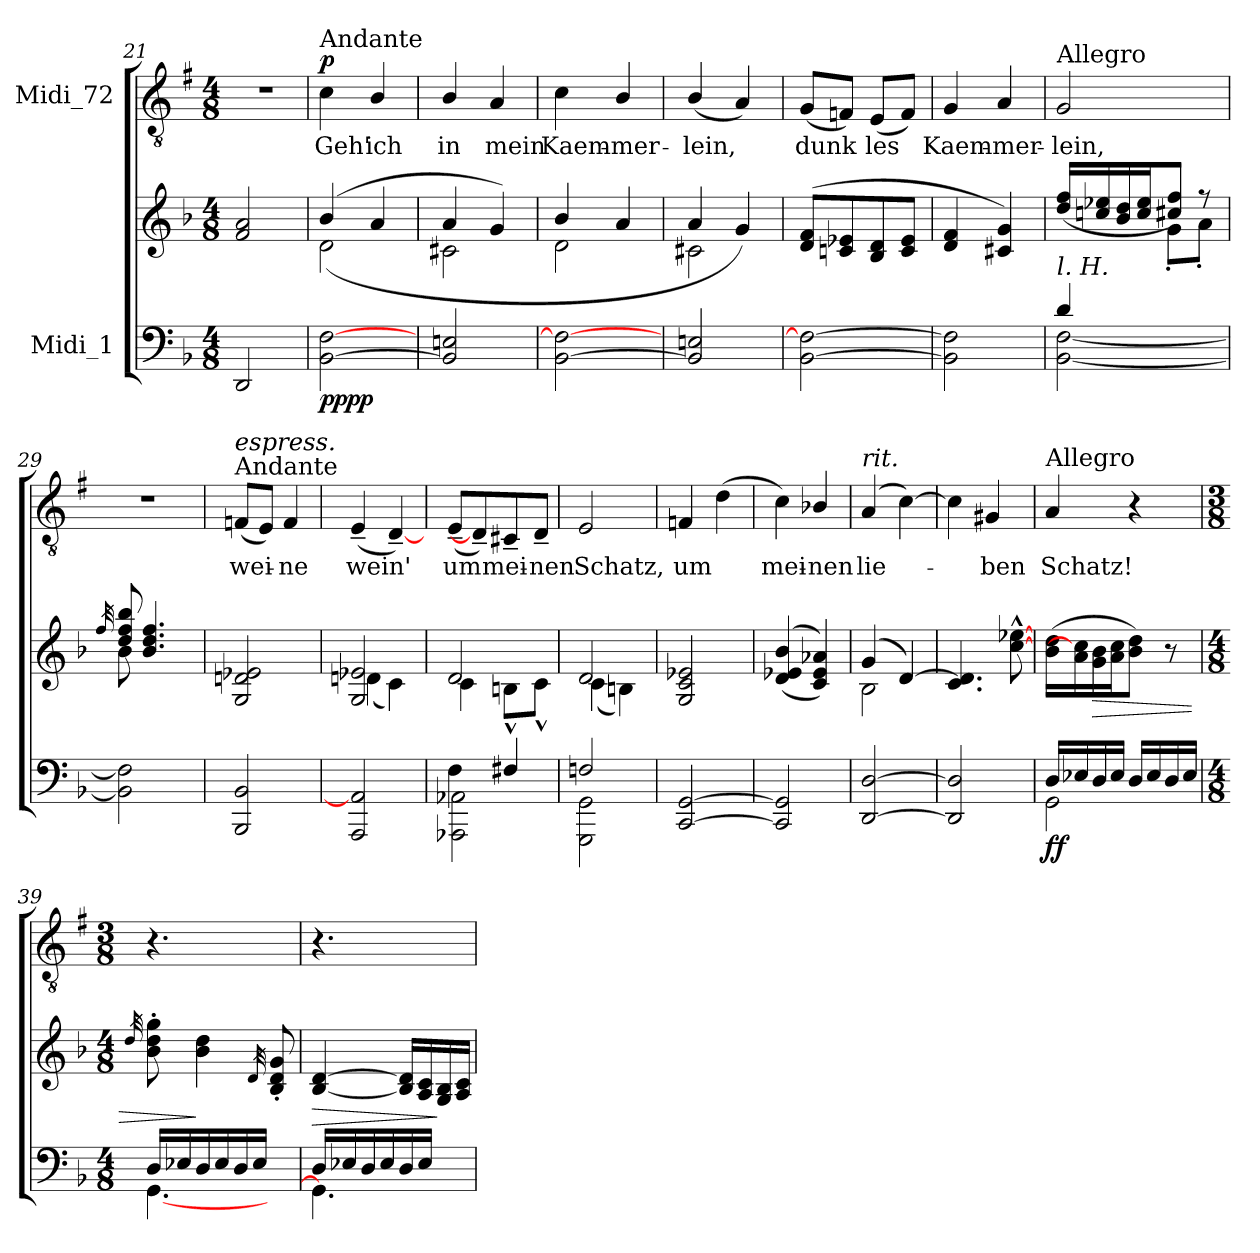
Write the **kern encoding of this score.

**kern	**kern	**dynam	**kern	**text	**dynam
*part2	*part2	*part2	*part1	*part1	*part1
*staff3	*staff2	*staff2/3	*staff1	*staff1	*staff1
*I"Midi_1	*	*	*I"Midi_72	*	*
*clefF4	*clefG2	*	*clefGv2	*	*
*	*	*	*ITrd1c2	*	*
*k[b-]	*k[b-]	*	*k[b-]	*	*
*F:	*F:	*	*F:	*	*
*M4/8	*M4/8	*	*M4/8	*	*
=21	=21	=21	=21	=21	=21
*^	*^	*	*	*	*
2DD/	2ryy	2f/ 2a/	2ryy	.	2r	.	.
!!LO:PB:g=z
=22	=22	=22	=22	=22	=22	=22	=22
!	!	!	!	!	!LO:TX:a:t=Andante	!	!
!	!	!	!	!LO:DY:b=2	!	!LO:LY:b	!
!	!	!	!	!LO:DY:n=1:b	!	!	!LO:DY:b
[2BB-\ [2F\	2ryy	(>4b-/	(<2d\	pp pp	4B-\	Geh'	p
!	!	!	!	!	!	!LO:LY:b	!
.	.	4a/	.	.	4A/	ich	.
=23	=23	=23	=23	=23	=23	=23	=23
!	!	!	!	!	!	!LO:LY:b	!
2BB-/] 2Eni/	2ryy	4a/	2c#X\	.	4A/	in	.
!	!	!	!	!	!	!LO:LY:b	!
.	.	4g/)	.	.	4G/	mein	.
=24	=24	=24	=24	=24	=24	=24	=24
!	!	!	!	!	!	!LO:LY:b	!
[2BB-\ 2F\_	2ryy	4b-/	2d\	.	4B-\	Kaem-	.
!	!	!	!	!	!	!LO:LY:b	!
.	.	4a/	.	.	4A/	-mer-	.
=25	=25	=25	=25	=25	=25	=25	=25
!	!	!	!	!	!	!LO:LY:b	!
2BB-/] 2Eni/	2ryy	4a/	2c#X\	.	(<4A/	-lein,	.
.	.	4g/)	.	.	4G/)	.	.
=26	=26	=26	=26	=26	=26	=26	=26
!	!	!	!	!	!	!LO:LY:b	!
[2BB-\ 2F\_	2ryy	(<8d/ 8f/L	2ryy	.	(<8F/L	dunk	.
.	.	8cni/ 8e-X/	.	.	8E-X/J)	.	.
!	!	!	!	!	!	!LO:LY:b	!
.	.	8B-/ 8d/	.	.	(<8D/L	les	.
.	.	8c/ 8e-/J	.	.	8E-/J)	.	.
=27	=27	=27	=27	=27	=27	=27	=27
!	!	!	!	!	!	!LO:LY:b	!
2BB-\] 2F\]	2ryy	4d/ 4f/	2ryy	.	4F/	Kaem-	.
!	!	!	!	!	!	!LO:LY:b	!
.	.	4c#X/ 4g/)	.	.	4G/	-mer-	.
=28	=28	=28	=28	=28	=28	=28	=28
!	!	!	!	!	!LO:TX:a:t=Allegro	!	!
!LO:TX:a:i:t=l. H.	!	!	!	!	!	!	!
!	!	!	!	!	!	!LO:LY:b	!
4d/	[2BB-\ [2F\	(>16dd/ 16ff/LL	4ryy	.	2F/	-lein,	.
.	.	16ccni/ 16ee-X/	.	.	.	.	.
.	.	16b-/ 16dd/	.	.	.	.	.
.	.	16cc/ 16ee-/J	.	.	.	.	.
4ryy	.	8cc#X/ 8ff/J)	8g'\L	.	.	.	.
.	.	8r	8a'\J	.	.	.	.
!!LO:LB:g=z
=29	=29	=29	=29	=29	=29	=29	=29
.	.	32qff/	.	.	.	.	.
2BB-\] 2F\]	2ryy	8dd/ 8ff/ 8bb-/	8b-\	.	2r	.	.
.	.	4.b-/ 4.dd/ 4.ff/	8ryy	.	.	.	.
.	.	.	4ryy	.	.	.	.
=30	=30	=30	=30	=30	=30	=30	=30
!	!	!	!	!	!LO:TX:a:t=Andante	!	!
!	!	!	!	!	!LO:TX:a:i:t=espress.	!	!
!	!	!	!	!	!	!LO:LY:b	!
2BBB-/ 2BB-/	2ryy	2G/ 2dni/ 2e-X/	2ryy	.	(<8E-X/L	wei-	.
.	.	.	.	.	8D/J)	.	.
!	!	!	!	!	!	!LO:LY:b	!
.	.	.	.	.	4E-/	-ne	.
=31	=31	=31	=31	=31	=31	=31	=31
!	!	!	!	!	!	!LO:LY:b	!
2AAA/ 2AA/]	2ryy	2G/ 2e-X/	(<4dni\	.	(<4D~/	wein'	.
.	.	.	4c\)	.	[4C~/)	.	.
=32	=32	=32	=32	=32	=32	=32	=32
!	!	!	!	!	!	!LO:LY:b	!
4F\	2AAA-X\ 2AA-X\	2d/	4c\	.	(<8D~/L	um	.
.	.	.	.	.	8C~/])	.	.
!	!	!	!	!	!	!LO:LY:b	!
4F#X/	.	.	8Bn^^\L	.	8BBn~/	mei-	.
!	!	!	!	!	!	!LO:LY:b	!
.	.	.	8c^^\J	.	8C~/J	-nen	.
=33	=33	=33	=33	=33	=33	=33	=33
!	!	!	!	!	!	!LO:LY:b	!
2Fni/	2GGG\ 2GG\	2d/	(<4c\	.	2D/	Schatz,	.
.	.	.	4Bn\)	.	.	.	.
=34	=34	=34	=34	=34	=34	=34	=34
!	!	!	!	!	!	!LO:LY:b	!
[2CC/ [2GG/	2ryy	2G/ 2c/ 2e-X/	2ryy	.	4E-X/	um	.
.	.	.	.	.	(>4c\	.	.
=35	=35	=35	=35	=35	=35	=35	=35
!	!	!	!	!	!	!LO:LY:b	!
2CC/] 2GG/]	2ryy	(<(<4d/ 4e-X/ 4b-/	2ryy	.	4B-\)	mei-	.
!	!	!	!	!	!	!LO:LY:b	!
.	.	4c/ 4e-/ 4a-X/))	.	.	4A-X/	-nen	.
=36	=36	=36	=36	=36	=36	=36	=36
!	!	!	!	!	!LO:TX:a:i:t=rit.	!	!
!	!	!	!	!	!	!LO:LY:b	!
[2DD/ [2D/	2ryy	(<4g/	2B-\	.	(>4G/	lie-	.
.	.	[4d/)	.	.	[4B-\)	.	.
=37	=37	=37	=37	=37	=37	=37	=37
2DD/] 2D/]	2ryy	4.c/ 4.d/]	2ryy	.	4B-\]	.	.
!	!	!	!	!	!	!LO:LY:b	!
.	.	.	.	.	4F#X/	-ben	.
.	.	[8cc\^^ [8ee-X\^^	.	.	.	.	.
*	*	*v	*v	*	*	*	*
!!LO:LB:g=z
=38	=38	=38	=38	=38	=38	=38
!	!	!	!	!LO:TX:a:t=Allegro	!	!
!	!	!	!LO:DY:b=2	!	!LO:LY:b	!
!	!	!	!LO:DY:n=1:b	!	!	!
16D/LL	2GG\	(>16b-\ 16dd\LL	f f	4G/	Schatz!	.
16E-X/	.	16a\ 16cc\]	.	.	.	.
!	!	!	!LO:HP:b	!	!	!
16D/	.	16g\ 16b-\	>	.	.	.
16E-/JJ	.	16a\ 16cc\J	.	.	.	.
16D/LL	.	8b-\ 8dd\J)	.	4r	.	.
16E-/	.	.	.	.	.	.
16D/	.	8r	.	.	.	.
16E-/JJ	.	.	.	.	.	.
=39	=39	=39	=39	=39	=39	=39
*M4/8	*	*M4/8	*	*M3/8	*	*
.	.	32qdd/	.	.	.	.
16D/LL	[4.GG\	8b-\' 8dd\' 8gg\'	.	4.r	.	.
16E-X/	.	.	.	.	.	.
16D/	.	4b-\ 4dd\	]	.	.	.
16E-/	.	.	.	.	.	.
16D/	.	.	.	.	.	.
16E-/JJ	.	.	.	.	.	.
.	.	32qd/	.	.	.	.
8ryy	8ryy	8B-/' 8d/' 8g/'	.	8ryy	.	.
=40	=40	=40	=40	=40	=40	=40
!	!	!	!LO:HP:b	!	!	!
16D/LL	4.GG\]	[4B-/ [4d/	>	4.r	.	.
16E-X/	.	.	.	.	.	.
16D/	.	.	.	.	.	.
16E-/	.	.	.	.	.	.
16D/	.	16B-/] 16d/]LL	.	.	.	.
16E-/JJ	.	16A/ 16c/	.	.	.	.
8ryy	8ryy	16G/ 16B-/	]	8ryy	.	.
.	.	16A/ 16c/JJ	.	.	.	.
*v	*v	*	*	*	*	*
=	=	=	=	=	=
*-	*-	*-	*-	*-	*-
